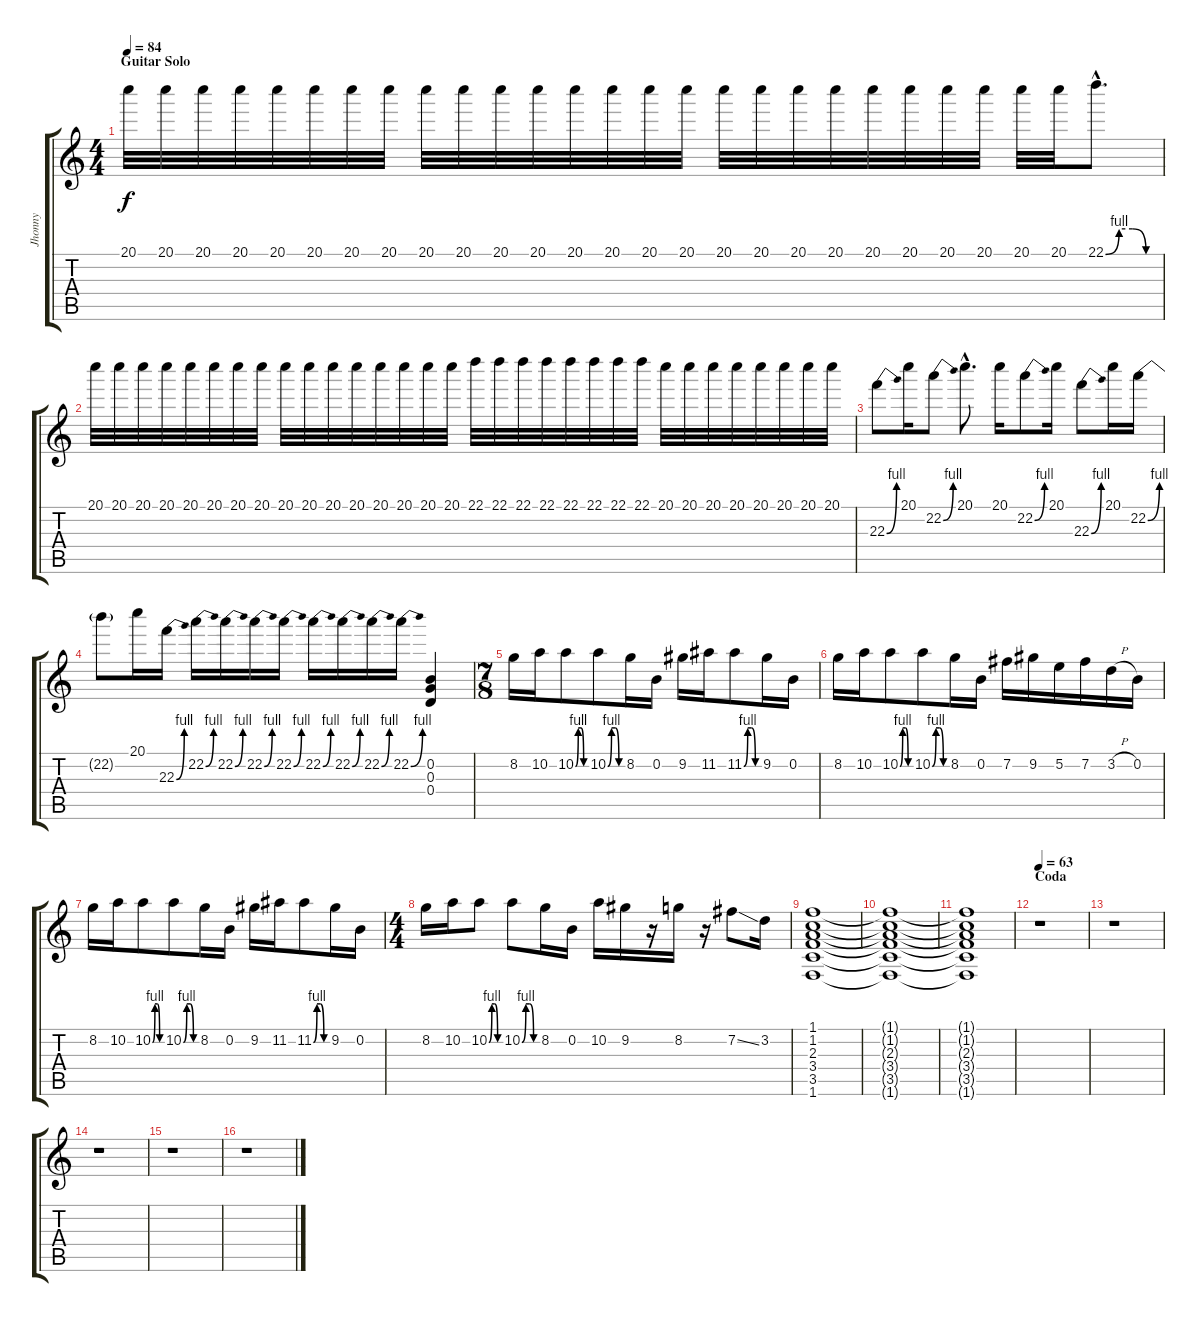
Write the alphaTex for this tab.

\track ("Jhonny" "Jhonny") {instrument overdrivenguitar}
\staff {score tabs}
\tuning (E4 B3 G3 D3 A2 E2) {hide}
\ts (4 4)
\section ("" "Guitar Solo")
\tempo 84
\clef g2
\ks c
20.1.32{dy f} 20.1.32 20.1.32 20.1.32 20.1.32 20.1.32 20.1.32 20.1.32 20.1.32 20.1.32 20.1.32 20.1.32 20.1.32 20.1.32 20.1.32 20.1.32 20.1.32 20.1.32 20.1.32 20.1.32 20.1.32 20.1.32 20.1.32 20.1.32 20.1.32 20.1.32 22.1{be (custom 0 0 15 4 30 4 45 0 60 0) hac}.8{d} |
20.1.32 20.1.32 20.1.32 20.1.32 20.1.32 20.1.32 20.1.32 20.1.32 20.1.32 20.1.32 20.1.32 20.1.32 20.1.32 20.1.32 20.1.32 20.1.32 22.1.32 22.1.32 22.1.32 22.1.32 22.1.32 22.1.32 22.1.32 22.1.32 20.1.32 20.1.32 20.1.32 20.1.32 20.1.32 20.1.32 20.1.32 20.1.32 |
22.3{be (bend 0 0 60 4)}.8 20.1.16 22.2{be (bend 0 0 60 4)}.8 20.1{hac}.8{d} 20.1.16 22.2{be (bend 0 0 60 4)}.8 20.1.16 22.3{be (bend 0 0 60 4)}.8 20.1.16 22.2{be (bend 0 0 60 4)}.16 |
22.2{t}.8 20.1.16 22.3{be (bend 0 0 60 4)}.16 22.2{be (bend 0 0 60 4)}.16 22.2{be (bend 0 0 60 4)}.16 22.2{be (bend 0 0 60 4)}.16 22.2{be (bend 0 0 60 4)}.16 22.2{be (bend 0 0 60 4)}.16 22.2{be (bend 0 0 60 4)}.16 22.2{be (bend 0 0 60 4)}.16 22.2{be (bend 0 0 60 4)}.16 (0.2 0.3 0.4).4 |
\ts (7 8)
8.2.16 10.2.16 10.2{be (custom 0 0 15 4 30 4 45 0 60 0)}.8 10.2{be (custom 0 0 15 4 30 4 45 0 60 0)}.8 8.2.16 0.2.16 9.2.16 11.2.16 11.2{be (custom 0 0 15 4 30 4 45 0 60 0)}.8 9.2.16 0.2.16 |
8.2.16 10.2.16 10.2{be (custom 0 0 15 4 30 4 45 0 60 0)}.8 10.2{be (custom 0 0 15 4 30 4 45 0 60 0)}.8 8.2.16 0.2.16 7.2.16 9.2.16 5.2.16 7.2.16 3.2{h}.16 0.2.16 |
8.2.16 10.2.16 10.2{be (custom 0 0 15 4 30 4 45 0 60 0)}.8 10.2{be (custom 0 0 15 4 30 4 45 0 60 0)}.8 8.2.16 0.2.16 9.2.16 11.2.16 11.2{be (custom 0 0 15 4 30 4 45 0 60 0)}.8 9.2.16 0.2.16 |
\ts (4 4)
8.2.16 10.2.16 10.2{be (custom 0 0 15 4 30 4 45 0 60 0)}.8 10.2{be (custom 0 0 15 4 30 4 45 0 60 0)}.8 8.2.16 0.2.16 10.2.16 9.2.16 r.16 8.2.16 r.16 7.2{ss}.8 3.2.16 |
(1.1 1.2 2.3 3.4 3.5 1.6).1 |
(1.1{t} 1.2{t} 2.3{t} 3.4{t} 3.5{t} 1.6{t}).1 |
(1.1{t} 1.2{t} 2.3{t} 3.4{t} 3.5{t} 1.6{t}).1 |
\section ("" "Coda")
\tempo 63
r.1 |
r.1 |
r.1 |
r.1 |
r.1
